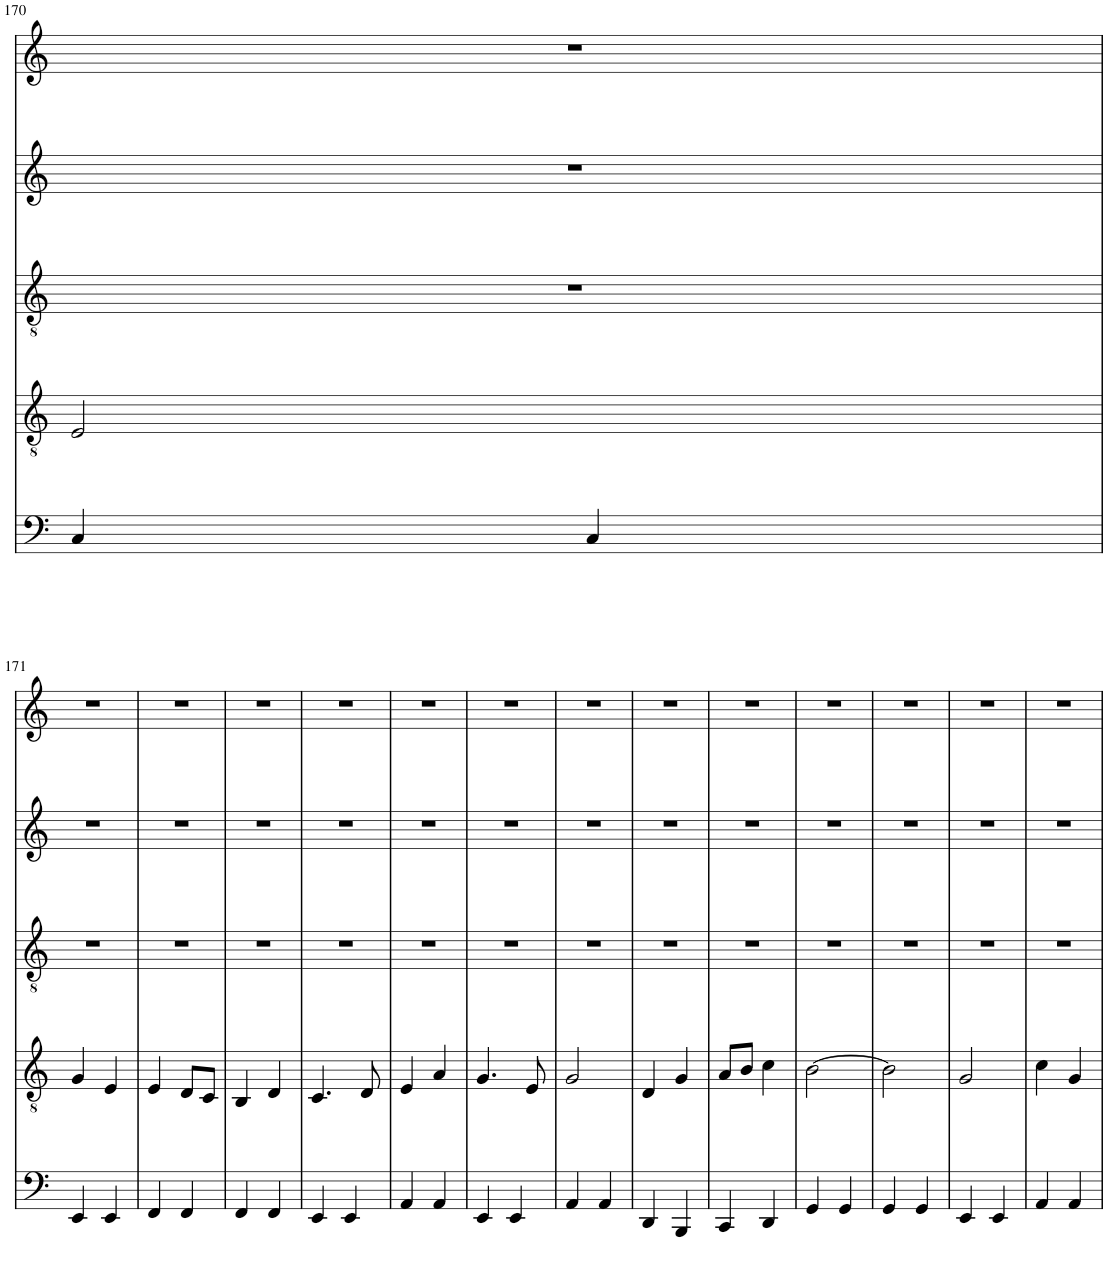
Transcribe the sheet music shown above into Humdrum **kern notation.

**kern	**kern	**kern	**kern	**kern
*part5	*part4	*part3	*part2	*part1
*staff5	*staff4	*staff3	*staff2	*staff1
*I"Bass	*I"Acc 3	*I"Acc 2	*I"Obbligato	*I"Acc 1
*	*I'Acc	*I'Acc	*	*I'Acc
!!LO:PB:g=z
*clefF4	*clefGv2	*clefGv2	*clefG2	*clefG2
*Trd7c12	*	*	*	*
*k[]	*k[]	*k[]	*k[]	*k[]
*M2/4	*M2/4	*M2/4	*M2/4	*M2/4
=170	=170	=170	=170	=170
4C/	2E/	2r	2r	2r
4C/	.	.	.	.
!!LO:LB:g=z
=171	=171	=171	=171	=171
4EE/	4G/	2r	2r	2r
4EE/	4E/	.	.	.
=172	=172	=172	=172	=172
4FF/	4E/	2r	2r	2r
4FF/	8D/L	.	.	.
.	8C/J	.	.	.
=173	=173	=173	=173	=173
4FF/	4BB/	2r	2r	2r
4FF/	4D/	.	.	.
=174	=174	=174	=174	=174
4EE/	4.C/	2r	2r	2r
4EE/	.	.	.	.
.	8D/	.	.	.
=175	=175	=175	=175	=175
4AA/	4E/	2r	2r	2r
4AA/	4A/	.	.	.
=176	=176	=176	=176	=176
4EE/	4.G/	2r	2r	2r
4EE/	.	.	.	.
.	8E/	.	.	.
=177	=177	=177	=177	=177
4AA/	2G/	2r	2r	2r
4AA/	.	.	.	.
=178	=178	=178	=178	=178
4DD/	4D/	2r	2r	2r
4BBB/	4G/	.	.	.
=179	=179	=179	=179	=179
4CC/	8A/L	2r	2r	2r
.	8B/J	.	.	.
4DD/	4c\	.	.	.
=180	=180	=180	=180	=180
4GG/	[2B\	2r	2r	2r
4GG/	.	.	.	.
=181	=181	=181	=181	=181
4GG/	2B\]	2r	2r	2r
4GG/	.	.	.	.
=182	=182	=182	=182	=182
4EE/	2G/	2r	2r	2r
4EE/	.	.	.	.
=183	=183	=183	=183	=183
4AA/	4c\	2r	2r	2r
4AA/	4G/	.	.	.
=	=	=	=	=
*-	*-	*-	*-	*-
